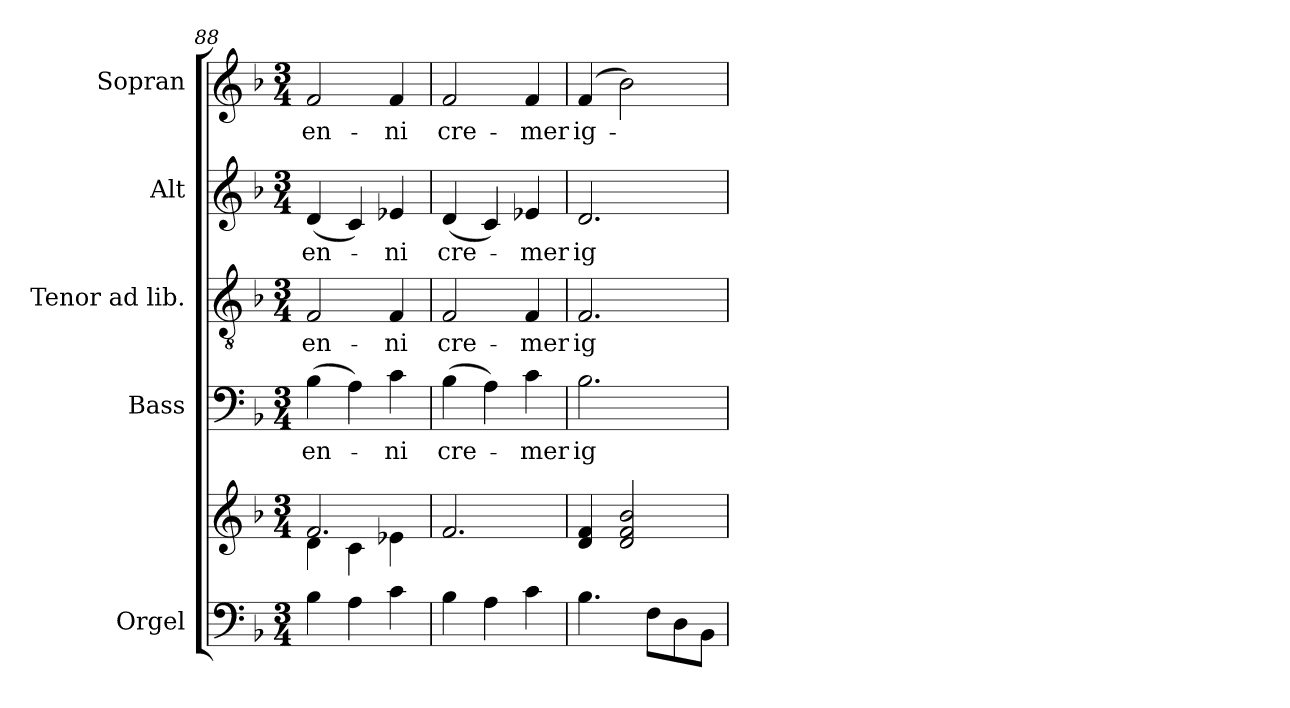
**kern	**kern	**kern	**text	**kern	**text	**kern	**text	**kern	**text
*part5	*part5	*part4	*part4	*part3	*part3	*part2	*part2	*part1	*part1
*staff6	*staff5	*staff4	*staff4	*staff3	*staff3	*staff2	*staff2	*staff1	*staff1
*I"Orgel	*	*I"Bass	*	*I"Tenor ad lib.	*	*I"Alt	*	*I"Sopran	*
*I'Org.	*	*I'B	*	*I'T	*	*I'A	*	*I'S	*
*clefF4	*clefG2	*clefF4	*	*clefGv2	*	*clefG2	*	*clefG2	*
*k[b-]	*k[b-]	*k[b-]	*	*k[b-]	*	*k[b-]	*	*k[b-]	*
*F:	*F:	*F:	*	*F:	*	*F:	*	*F:	*
*M3/4	*M3/4	*M3/4	*	*M3/4	*	*M3/4	*	*M3/4	*
=88	=88	=88	=88	=88	=88	=88	=88	=88	=88
*	*^	*	*	*	*	*	*	*	*
!	!	!	!	!LO:LY:b	!	!LO:LY:b	!	!LO:LY:b	!	!LO:LY:b
4B-\	2.f/	4d\	(>4B-\	-en-	2F/	-en-	(<4d/	-en-	2f/	-en-
4A\	.	4c\	4A\)	.	.	.	4c/)	.	.	.
!	!	!	!	!LO:LY:b	!	!LO:LY:b	!	!LO:LY:b	!	!LO:LY:b
4c\	.	4e-X\	4c\	-ni	4F/	-ni	4e-X/	-ni	4f/	-ni
=89	=89	=89	=89	=89	=89	=89	=89	=89	=89	=89
!	!	!	!	!LO:LY:b	!	!LO:LY:b	!	!LO:LY:b	!	!LO:LY:b
*	*v	*v	*	*	*	*	*	*	*	*
4B-\	2.f/	(>4B-\	cre-	2F/	cre-	(<4d/	cre-	2f/	cre-
4A\	.	4A\)	.	.	.	4c/)	.	.	.
!	!	!	!LO:LY:b	!	!LO:LY:b	!	!LO:LY:b	!	!LO:LY:b
4c\	.	4c\	-mer	4F/	-mer	4e-X/	-mer	4f/	-mer
=90	=90	=90	=90	=90	=90	=90	=90	=90	=90
!	!	!	!LO:LY:b	!	!LO:LY:b	!	!LO:LY:b	!	!LO:LY:b
4.B-\	4d/ 4f/	2.B-\	ig-	2.F/	ig-	2.d/	ig-	(4f/	ig-
.	2d/ 2f/ 2b-/	.	.	.	.	.	.	2b-\)	.
8F\L	.	.	.	.	.	.	.	.	.
8D\	.	.	.	.	.	.	.	.	.
8BB-\J	.	.	.	.	.	.	.	.	.
=	=	=	=	=	=	=	=	=	=
*-	*-	*-	*-	*-	*-	*-	*-	*-	*-
